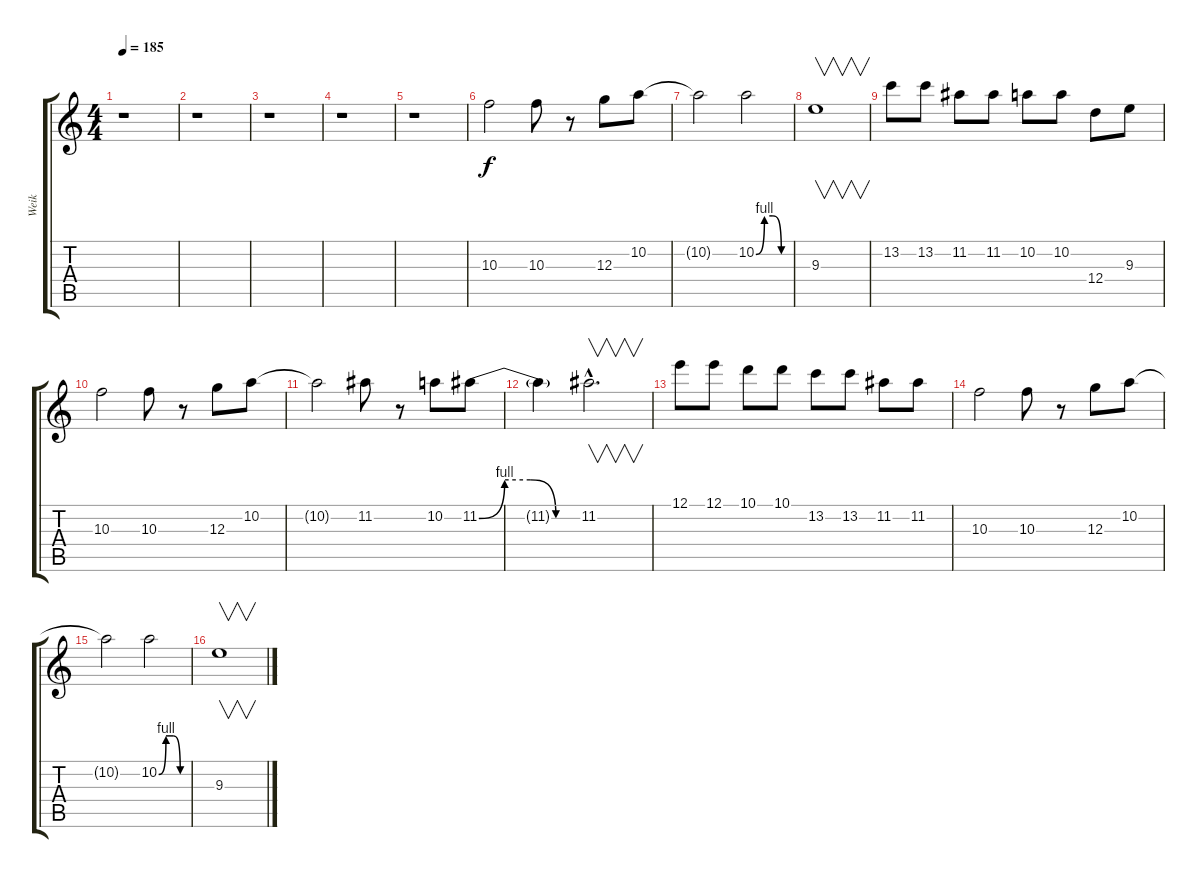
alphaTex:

\track ("Weik" "Weik") {instrument overdrivenguitar}
\staff {score tabs}
\tuning (E4 B3 G3 D3 A2 E2) {hide}
\ts (4 4)
\tempo 185
\clef g2
\ks c
r.1{dy f} |
r.1 |
r.1 |
r.1 |
r.1 |
10.3.2 10.3.8 r.8 12.3.8 10.2.8 |
10.2{t}.2 10.2{be (custom 0 0 15 4 30 4 45 0 60 0)}.2 |
9.3.1{v} |
13.2.8 13.2.8 11.2.8 11.2.8 10.2.8 10.2.8 12.4.8 9.3.8 |
10.3.2 10.3.8 r.8 12.3.8 10.2.8 |
10.2{t}.2 11.2.8 r.8 10.2.8 11.2{be (custom 0 0 15 4 30 4 45 0 60 0)}.8 |
11.2{t}.4 11.2{hac}.2{v d} |
12.1.8 12.1.8 10.1.8 10.1.8 13.2.8 13.2.8 11.2.8 11.2.8 |
10.3.2 10.3.8 r.8 12.3.8 10.2.8 |
10.2{t}.2 10.2{be (custom 0 0 15 4 30 4 45 0 60 0)}.2 |
9.3.1{v}
